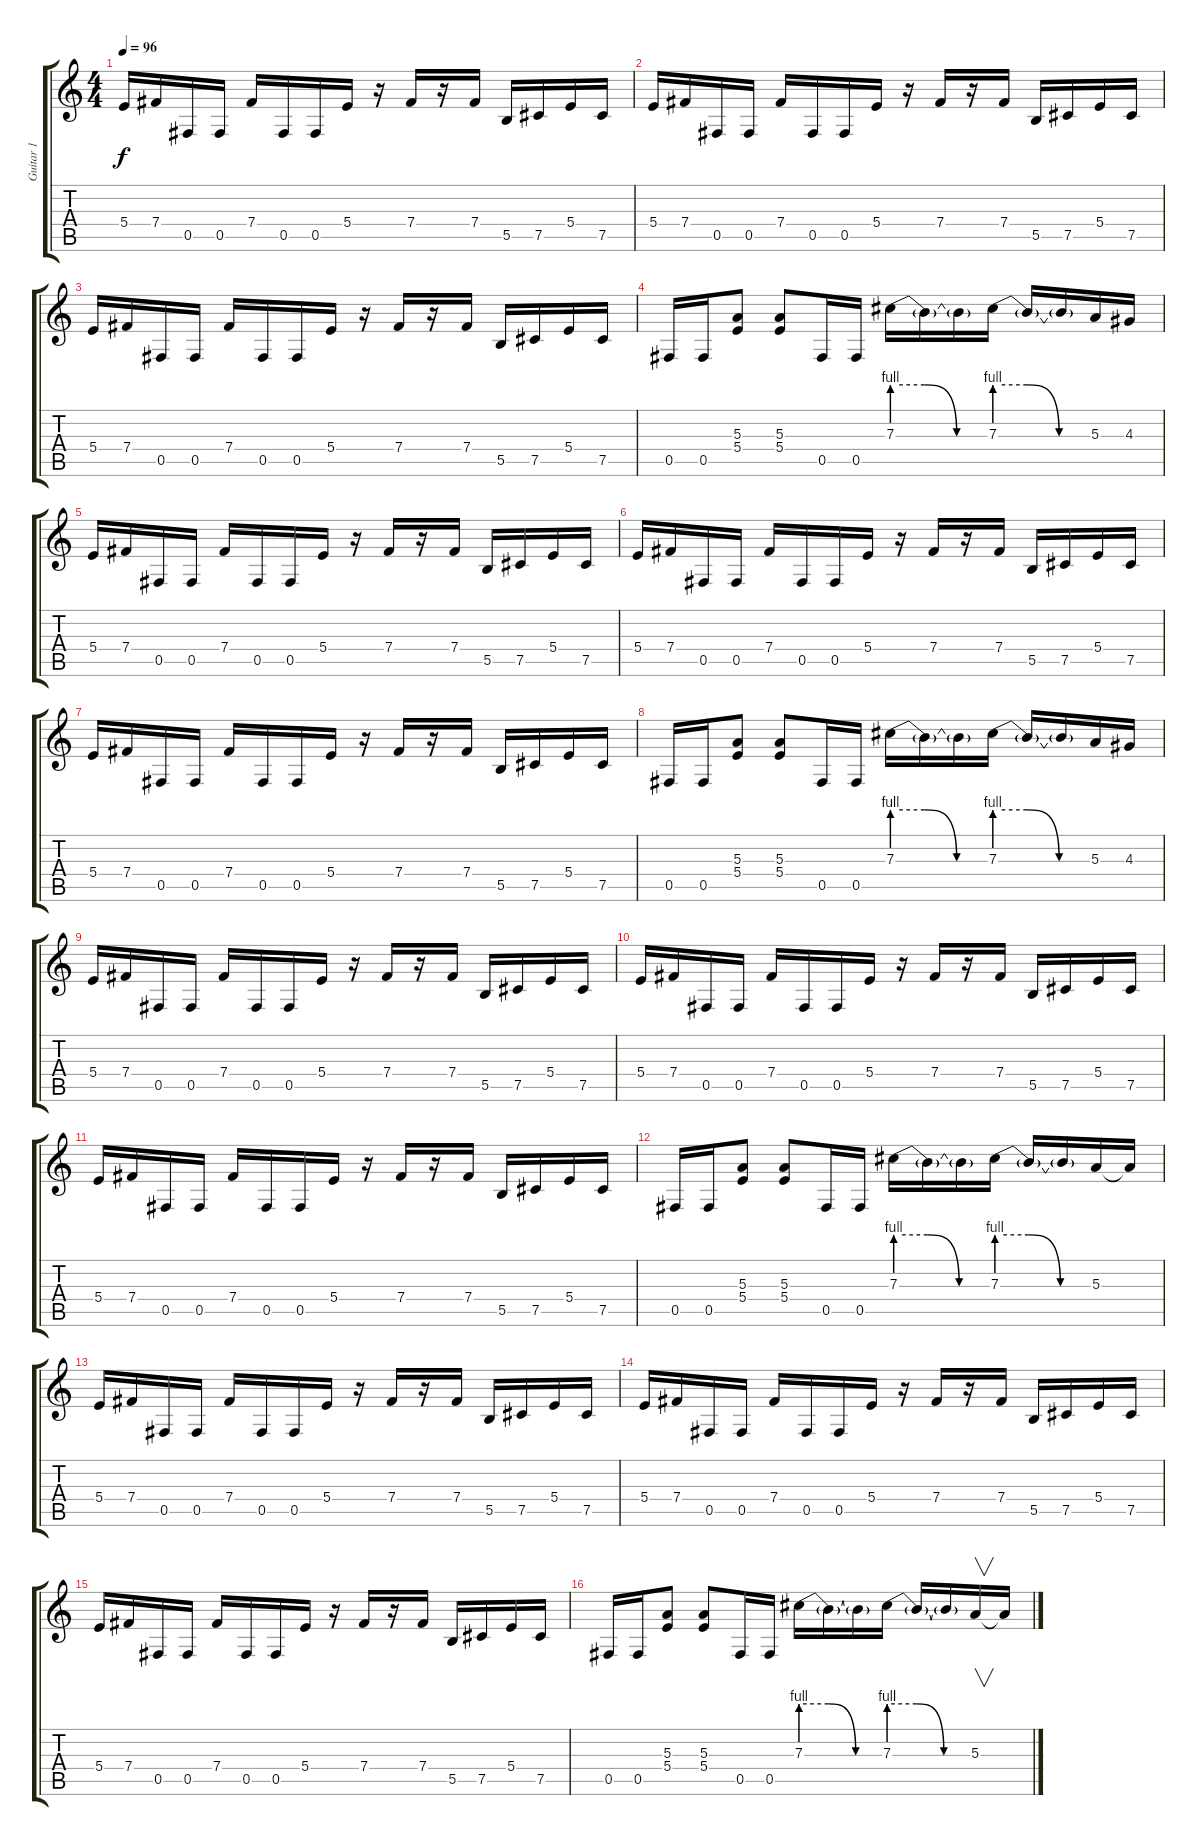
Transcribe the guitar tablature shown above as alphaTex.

\track ("Guitar 1" "Guitar 1") {instrument overdrivenguitar}
\staff {score tabs}
\tuning (Db4 Ab3 E3 B2 Gb2 Db2) {hide}
\ts (4 4)
\tempo 96
\clef g2
\ks c
5.4.16{dy f instrument overdrivenguitar} 7.4.16 0.5.16 0.5.16 7.4.16 0.5.16 0.5.16 5.4.16 r.16 7.4.16 r.16 7.4.16 5.5.16 7.5.16 5.4.16 7.5.16 |
5.4.16 7.4.16 0.5.16 0.5.16 7.4.16 0.5.16 0.5.16 5.4.16 r.16 7.4.16 r.16 7.4.16 5.5.16 7.5.16 5.4.16 7.5.16 |
5.4.16 7.4.16 0.5.16 0.5.16 7.4.16 0.5.16 0.5.16 5.4.16 r.16 7.4.16 r.16 7.4.16 5.5.16 7.5.16 5.4.16 7.5.16 |
0.5.16 0.5.16 (5.3 5.4).8 (5.3 5.4).8 0.5.16 0.5.16 7.3{be (custom 0 4 20 4 40 0 60 0)}.16 7.3{t}.16 7.3{t}.16 7.3{be (custom 0 4 20 4 40 0 60 0)}.16 7.3{t}.16 7.3{t}.16 5.3.16 4.3.16 |
5.4.16 7.4.16 0.5.16 0.5.16 7.4.16 0.5.16 0.5.16 5.4.16 r.16 7.4.16 r.16 7.4.16 5.5.16 7.5.16 5.4.16 7.5.16 |
5.4.16 7.4.16 0.5.16 0.5.16 7.4.16 0.5.16 0.5.16 5.4.16 r.16 7.4.16 r.16 7.4.16 5.5.16 7.5.16 5.4.16 7.5.16 |
5.4.16 7.4.16 0.5.16 0.5.16 7.4.16 0.5.16 0.5.16 5.4.16 r.16 7.4.16 r.16 7.4.16 5.5.16 7.5.16 5.4.16 7.5.16 |
0.5.16 0.5.16 (5.3 5.4).8 (5.3 5.4).8 0.5.16 0.5.16 7.3{be (custom 0 4 20 4 40 0 60 0)}.16 7.3{t}.16 7.3{t}.16 7.3{be (custom 0 4 20 4 40 0 60 0)}.16 7.3{t}.16 7.3{t}.16 5.3.16 4.3.16 |
5.4.16 7.4.16 0.5.16 0.5.16 7.4.16 0.5.16 0.5.16 5.4.16 r.16 7.4.16 r.16 7.4.16 5.5.16 7.5.16 5.4.16 7.5.16 |
5.4.16 7.4.16 0.5.16 0.5.16 7.4.16 0.5.16 0.5.16 5.4.16 r.16 7.4.16 r.16 7.4.16 5.5.16 7.5.16 5.4.16 7.5.16 |
5.4.16 7.4.16 0.5.16 0.5.16 7.4.16 0.5.16 0.5.16 5.4.16 r.16 7.4.16 r.16 7.4.16 5.5.16 7.5.16 5.4.16 7.5.16 |
0.5.16 0.5.16 (5.3 5.4).8 (5.3 5.4).8 0.5.16 0.5.16 7.3{be (custom 0 4 20 4 40 0 60 0)}.16 7.3{t}.16 7.3{t}.16 7.3{be (custom 0 4 20 4 40 0 60 0)}.16 7.3{t}.16 7.3{t}.16 5.3.16 5.3{t}.16 |
5.4.16 7.4.16 0.5.16 0.5.16 7.4.16 0.5.16 0.5.16 5.4.16 r.16 7.4.16 r.16 7.4.16 5.5.16 7.5.16 5.4.16 7.5.16 |
5.4.16 7.4.16 0.5.16 0.5.16 7.4.16 0.5.16 0.5.16 5.4.16 r.16 7.4.16 r.16 7.4.16 5.5.16 7.5.16 5.4.16 7.5.16 |
5.4.16 7.4.16 0.5.16 0.5.16 7.4.16 0.5.16 0.5.16 5.4.16 r.16 7.4.16 r.16 7.4.16 5.5.16 7.5.16 5.4.16 7.5.16 |
0.5.16 0.5.16 (5.3 5.4).8 (5.3 5.4).8 0.5.16 0.5.16 7.3{be (custom 0 4 20 4 40 0 60 0)}.16 7.3{t}.16 7.3{t}.16 7.3{be (custom 0 4 20 4 40 0 60 0)}.16 7.3{t}.16 7.3{t}.16 5.3.16{v} 5.3{t}.16
